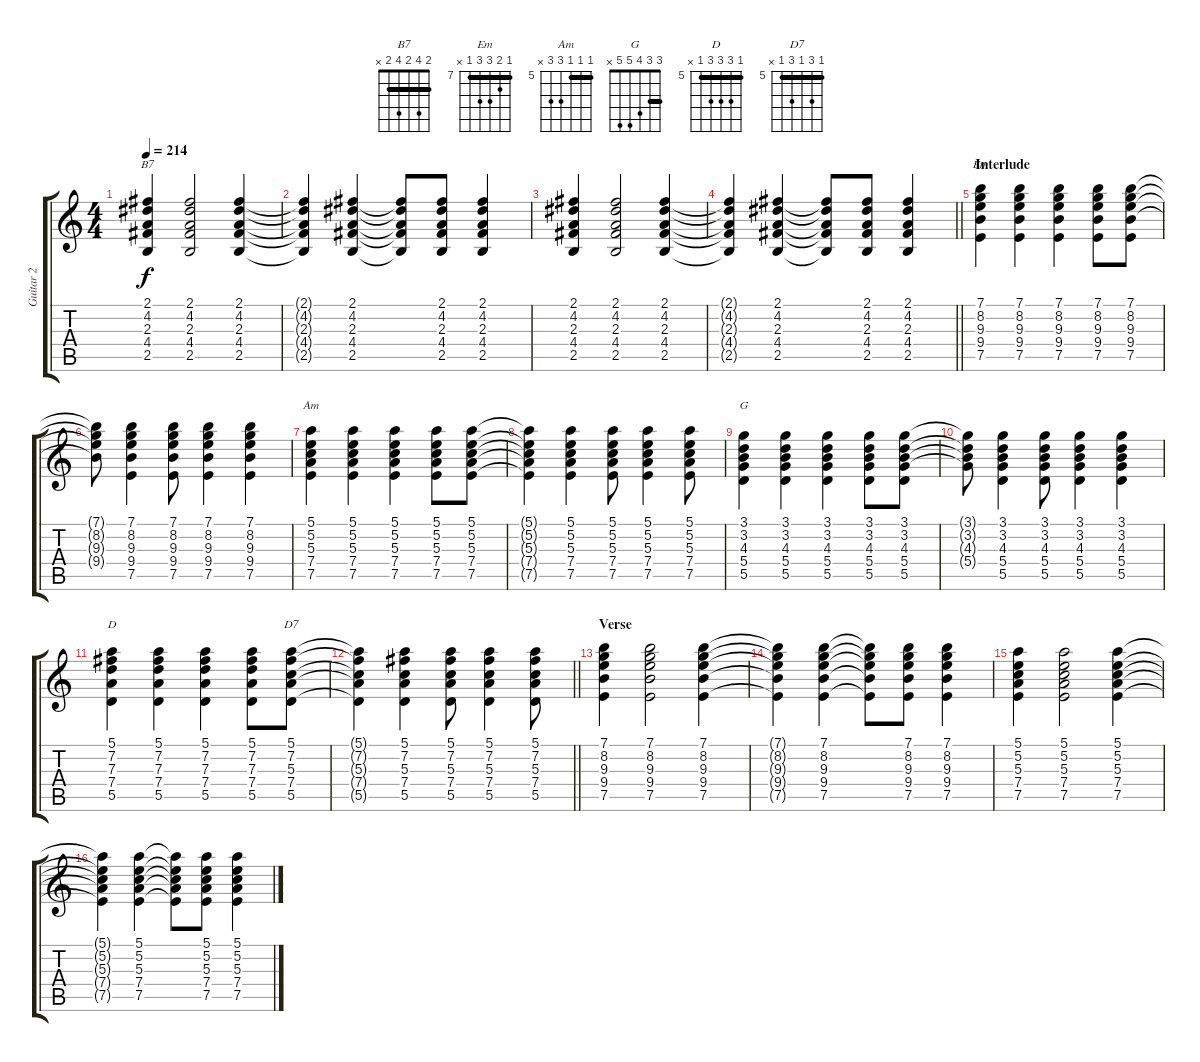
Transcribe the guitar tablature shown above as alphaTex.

\track ("Guitar 2" "Guitar 2") {instrument electricguitarclean}
\staff {score tabs}
\tuning (E4 B3 G3 D3 A2 E2) {hide}
\chord ("B7" 2 4 2 4 2 x) {barre 2}
\chord ("Em" 7 8 9 9 7 x) {firstfret 7 barre 7}
\chord ("Am" 5 5 5 7 7 x) {firstfret 5 barre 5}
\chord ("G" 3 3 4 5 5 x) {barre 3}
\chord ("D" 5 7 7 7 5 x) {firstfret 5 barre 5}
\chord ("D7" 5 7 5 7 5 x) {firstfret 5 barre 5}
\ts (4 4)
\tempo 214
\clef g2
\ks c
(2.1 4.2 2.3 4.4 2.5).4{ch "B7" dy f} (2.1 4.2 2.3 4.4 2.5).2 (2.1 4.2 2.3 4.4 2.5).4 |
(2.1{t} 4.2{t} 2.3{t} 4.4{t} 2.5{t}).4 (2.1 4.2 2.3 4.4 2.5).4 (2.1{t} 4.2{t} 2.3{t} 4.4{t} 2.5{t}).8 (2.1 4.2 2.3 4.4 2.5).8 (2.1 4.2 2.3 4.4 2.5).4 |
(2.1 4.2 2.3 4.4 2.5).4 (2.1 4.2 2.3 4.4 2.5).2 (2.1 4.2 2.3 4.4 2.5).4 |
\barLineRight lightlight
(2.1{t} 4.2{t} 2.3{t} 4.4{t} 2.5{t}).4 (2.1 4.2 2.3 4.4 2.5).4 (2.1{t} 4.2{t} 2.3{t} 4.4{t} 2.5{t}).8 (2.1 4.2 2.3 4.4 2.5).8 (2.1 4.2 2.3 4.4 2.5).4 |
\section ("" "Interlude")
(7.1 8.2 9.3 9.4 7.5).4{ch "Em"} (7.1 8.2 9.3 9.4 7.5).4 (7.1 8.2 9.3 9.4 7.5).4 (7.1 8.2 9.3 9.4 7.5).8 (7.1 8.2 9.3 9.4 7.5).8 |
(7.1{t} 8.2{t} 9.3{t} 9.4{t}).8 (7.1 8.2 9.3 9.4 7.5).4 (7.1 8.2 9.3 9.4 7.5).8 (7.1 8.2 9.3 9.4 7.5).4 (7.1 8.2 9.3 9.4 7.5).4 |
(5.1 5.2 5.3 7.4 7.5).4{ch "Am"} (5.1 5.2 5.3 7.4 7.5).4 (5.1 5.2 5.3 7.4 7.5).4 (5.1 5.2 5.3 7.4 7.5).8 (5.1 5.2 5.3 7.4 7.5).8 |
(5.1{t} 5.2{t} 5.3{t} 7.4{t} 7.5{t}).4 (5.1 5.2 5.3 7.4 7.5).4 (5.1 5.2 5.3 7.4 7.5).8 (5.1 5.2 5.3 7.4 7.5).4 (5.1 5.2 5.3 7.4 7.5).8 |
(3.1 3.2 4.3 5.4 5.5).4{ch "G"} (3.1 3.2 4.3 5.4 5.5).4 (3.1 3.2 4.3 5.4 5.5).4 (3.1 3.2 4.3 5.4 5.5).8 (3.1 3.2 4.3 5.4 5.5).8 |
(3.1{t} 3.2{t} 4.3{t} 5.4{t}).8 (3.1 3.2 4.3 5.4 5.5).4 (3.1 3.2 4.3 5.4 5.5).8 (3.1 3.2 4.3 5.4 5.5).4 (3.1 3.2 4.3 5.4 5.5).4 |
(5.1 7.2 7.3 7.4 5.5).4{ch "D"} (5.1 7.2 7.3 7.4 5.5).4 (5.1 7.2 7.3 7.4 5.5).4 (5.1 7.2 7.3 7.4 5.5).8 (5.1 7.2 5.3 7.4 5.5).8{ch "D7"} |
\barLineRight lightlight
(5.1{t} 7.2{t} 5.3{t} 7.4{t} 5.5{t}).4 (5.1 7.2 5.3 7.4 5.5).4 (5.1 7.2 5.3 7.4 5.5).8 (5.1 7.2 5.3 7.4 5.5).4 (5.1 7.2 5.3 7.4 5.5).8 |
\section ("" "Verse")
(7.1 8.2 9.3 9.4 7.5).4 (7.1 8.2 9.3 9.4 7.5).2 (7.1 8.2 9.3 9.4 7.5).4 |
(7.1{t} 8.2{t} 9.3{t} 9.4{t} 7.5{t}).4 (7.1 8.2 9.3 9.4 7.5).4 (7.1{t} 8.2{t} 9.3{t} 9.4{t} 7.5{t}).8 (7.1 8.2 9.3 9.4 7.5).8 (7.1 8.2 9.3 9.4 7.5).4 |
(5.1 5.2 5.3 7.4 7.5).4 (5.1 5.2 5.3 7.4 7.5).2 (5.1 5.2 5.3 7.4 7.5).4 |
(5.1{t} 5.2{t} 5.3{t} 7.4{t} 7.5{t}).4 (5.1 5.2 5.3 7.4 7.5).4 (5.1{t} 5.2{t} 5.3{t} 7.4{t} 7.5{t}).8 (5.1 5.2 5.3 7.4 7.5).8 (5.1 5.2 5.3 7.4 7.5).4
